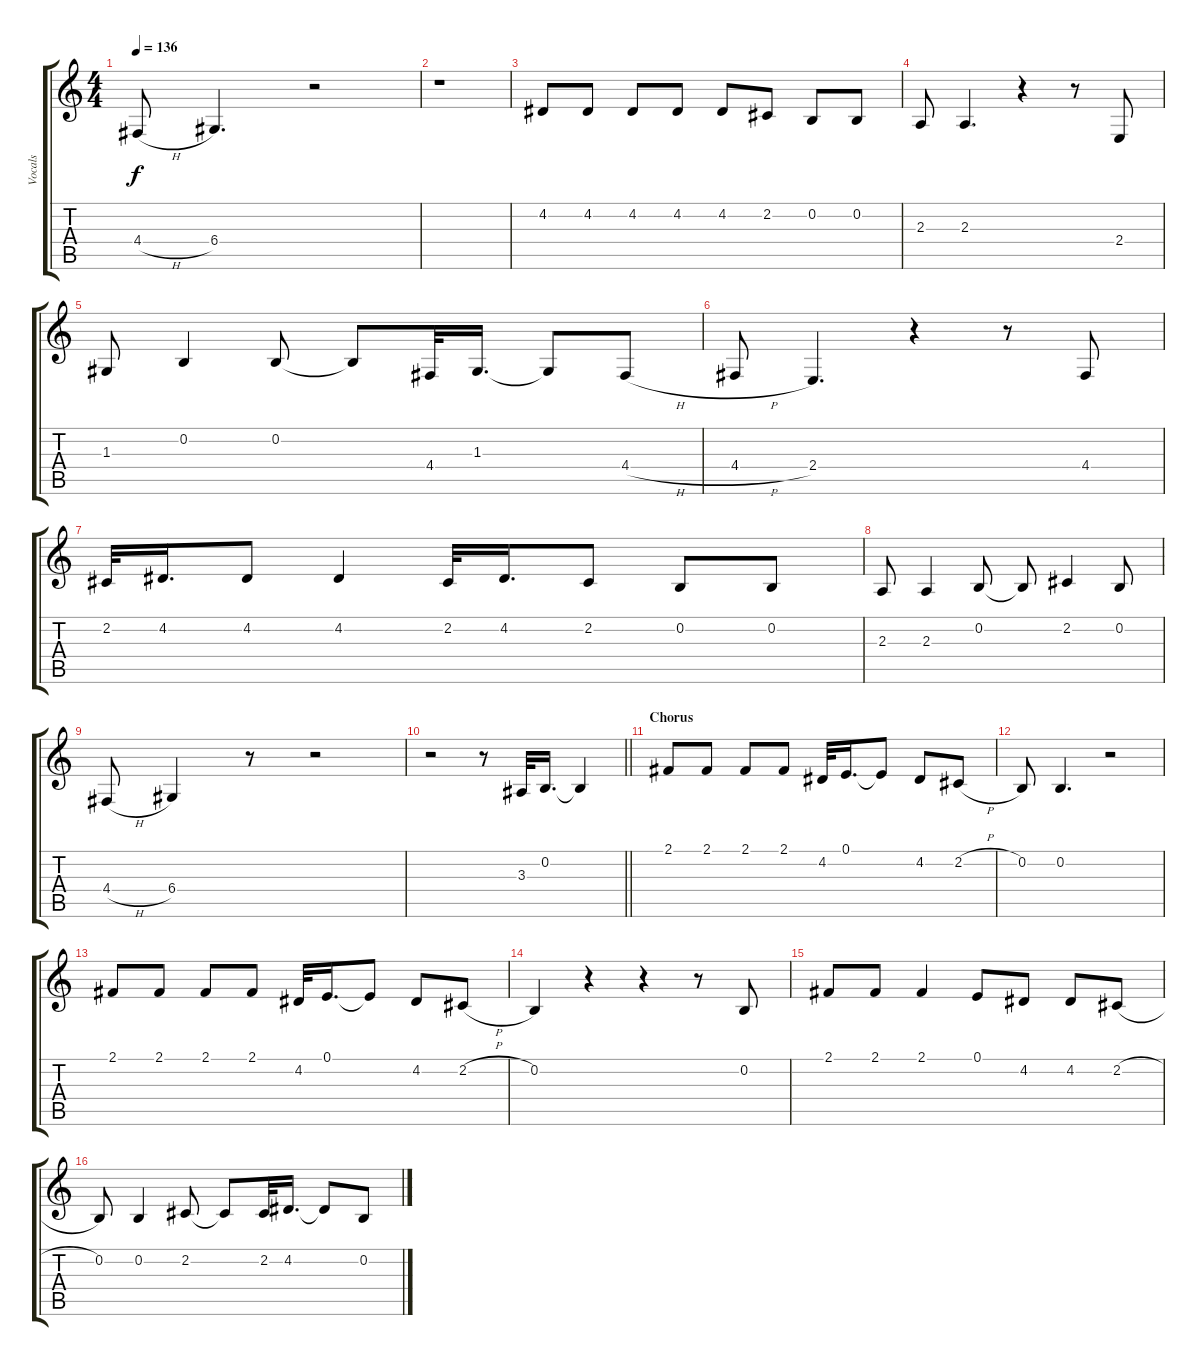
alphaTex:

\track ("Vocals" "Vocals") {instrument tenorsax}
\staff {score tabs}
\tuning (E4 B3 G3 D3 A2 E2) {hide}
\ts (4 4)
\tempo 136
\clef g2
\ks c
4.4{h}.8{dy f} 6.4.4{d} r.2 |
r.1 |
4.2.8 4.2.8 4.2.8 4.2.8 4.2.8 2.2.8 0.2.8 0.2.8 |
2.3.8 2.3.4{d} r.4 r.8 2.4.8 |
1.3.8 0.2.4 0.2.8 0.2{t}.8 4.4.32 1.3.16{d} 1.3{t}.8 4.4{h}.8 |
4.4{h}.8 2.4.4{d} r.4 r.8 4.4.8 |
2.2.32 4.2.16{d} 4.2.8 4.2.4 2.2.32 4.2.16{d} 2.2.8 0.2.8 0.2.8 |
2.3.8 2.3.4 0.2.8 0.2{t}.8 2.2.4 0.2.8 |
4.4{h}.8 6.4.4 r.8 r.2 |
\barLineRight lightlight
r.2 r.8 3.3.32 0.2.16{d} 0.2{t}.4 |
\section ("" "Chorus")
2.1.8 2.1.8 2.1.8 2.1.8 4.2.32 0.1.16{d} 0.1{t}.8 4.2.8 2.2{h}.8 |
0.2.8 0.2.4{d} r.2 |
2.1.8 2.1.8 2.1.8 2.1.8 4.2.32 0.1.16{d} 0.1{t}.8 4.2.8 2.2{h}.8 |
0.2.4 r.4 r.4 r.8 0.2.8 |
2.1.8 2.1.8 2.1.4 0.1.8 4.2.8 4.2.8 2.2{h}.8 |
0.2.8 0.2.4 2.2.8 2.2{t}.8 2.2.32 4.2.16{d} 4.2{t}.8 0.2.8
